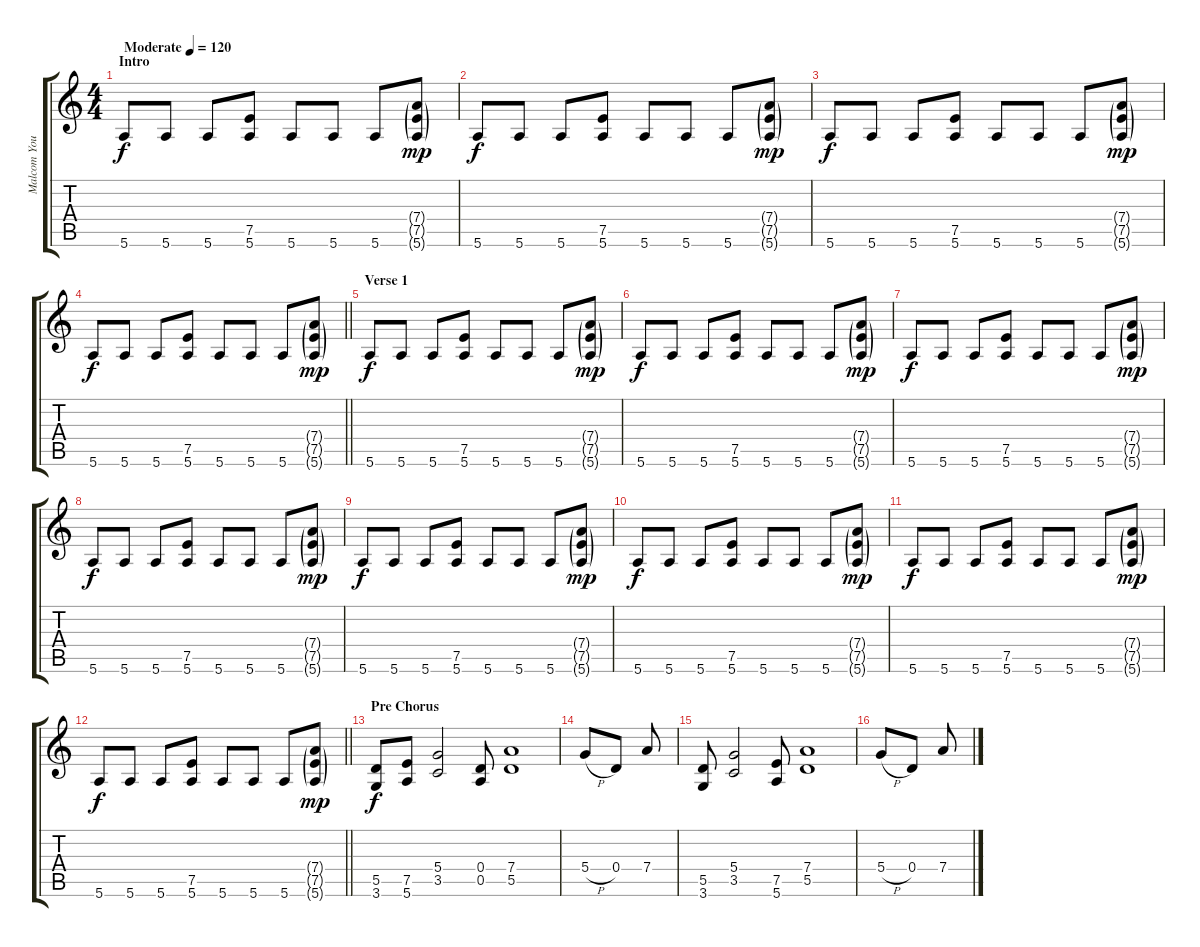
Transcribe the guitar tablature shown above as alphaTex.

\track ("Malcom Young" "Malcom You") {instrument distortionguitar}
\staff {score tabs}
\tuning (E4 B3 G3 D3 A2 E2) {hide}
\ts (4 4)
\section ("" "Intro")
\tempo (120 "Moderate")
\clef g2
\ks c
5.6.8{dy f instrument distortionguitar} 5.6.8 5.6.8 (7.5 5.6).8 5.6.8 5.6.8 5.6.8 (7.4{g} 7.5{g} 5.6{g}).8{dy mp} |
5.6.8{dy f} 5.6.8 5.6.8 (7.5 5.6).8 5.6.8 5.6.8 5.6.8 (7.4{g} 7.5{g} 5.6{g}).8{dy mp} |
5.6.8{dy f} 5.6.8 5.6.8 (7.5 5.6).8 5.6.8 5.6.8 5.6.8 (7.4{g} 7.5{g} 5.6{g}).8{dy mp} |
\barLineRight lightlight
5.6.8{dy f} 5.6.8 5.6.8 (7.5 5.6).8 5.6.8 5.6.8 5.6.8 (7.4{g} 7.5{g} 5.6{g}).8{dy mp} |
\section ("" "Verse 1")
5.6.8{dy f} 5.6.8 5.6.8 (7.5 5.6).8 5.6.8 5.6.8 5.6.8 (7.4{g} 7.5{g} 5.6{g}).8{dy mp} |
5.6.8{dy f} 5.6.8 5.6.8 (7.5 5.6).8 5.6.8 5.6.8 5.6.8 (7.4{g} 7.5{g} 5.6{g}).8{dy mp} |
5.6.8{dy f} 5.6.8 5.6.8 (7.5 5.6).8 5.6.8 5.6.8 5.6.8 (7.4{g} 7.5{g} 5.6{g}).8{dy mp} |
5.6.8{dy f} 5.6.8 5.6.8 (7.5 5.6).8 5.6.8 5.6.8 5.6.8 (7.4{g} 7.5{g} 5.6{g}).8{dy mp} |
5.6.8{dy f} 5.6.8 5.6.8 (7.5 5.6).8 5.6.8 5.6.8 5.6.8 (7.4{g} 7.5{g} 5.6{g}).8{dy mp} |
5.6.8{dy f} 5.6.8 5.6.8 (7.5 5.6).8 5.6.8 5.6.8 5.6.8 (7.4{g} 7.5{g} 5.6{g}).8{dy mp} |
5.6.8{dy f} 5.6.8 5.6.8 (7.5 5.6).8 5.6.8 5.6.8 5.6.8 (7.4{g} 7.5{g} 5.6{g}).8{dy mp} |
\barLineRight lightlight
5.6.8{dy f} 5.6.8 5.6.8 (7.5 5.6).8 5.6.8 5.6.8 5.6.8 (7.4{g} 7.5{g} 5.6{g}).8{dy mp} |
\section ("" "Pre Chorus")
(5.5 3.6).8{dy f} (7.5 5.6).8 (5.4 3.5).2 (0.4 0.5).8 (7.4 5.5).1 |
5.4{h}.8 0.4.8 7.4.8 |
(5.5 3.6).8 (5.4 3.5).2 (7.5 5.6).8 (7.4 5.5).1 |
5.4{h}.8 0.4.8 7.4.8
